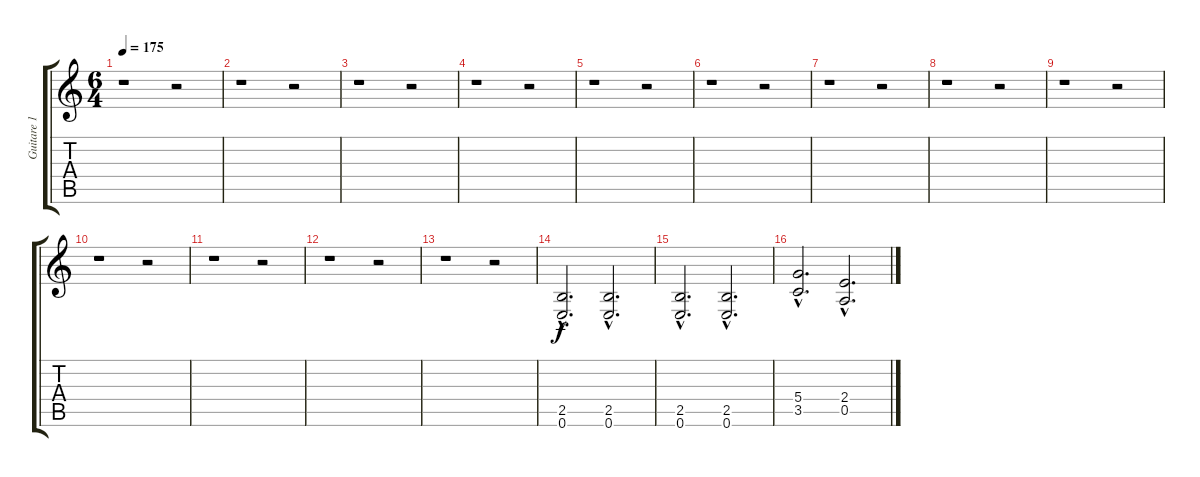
\track ("Guitare 1" "Guitare 1") {instrument distortionguitar}
\staff {score tabs}
\tuning (E4 B3 G3 D3 A2 E2) {hide}
\ts (6 4)
\tempo 175
\clef g2
\ks c
r.1{dy f} r.2 |
r.1 r.2 |
r.1 r.2 |
r.1 r.2 |
r.1 r.2 |
r.1 r.2 |
r.1 r.2 |
r.1 r.2 |
r.1 r.2 |
r.1 r.2 |
r.1 r.2 |
r.1 r.2 |
r.1 r.2 |
(2.5{hac} 0.6{hac}).2{d instrument distortionguitar} (2.5{hac} 0.6{hac}).2{d} |
(2.5{hac} 0.6{hac}).2{d} (2.5{hac} 0.6{hac}).2{d} |
(5.4{hac} 3.5{hac}).2{d} (2.4{hac} 0.5{hac}).2{d}
